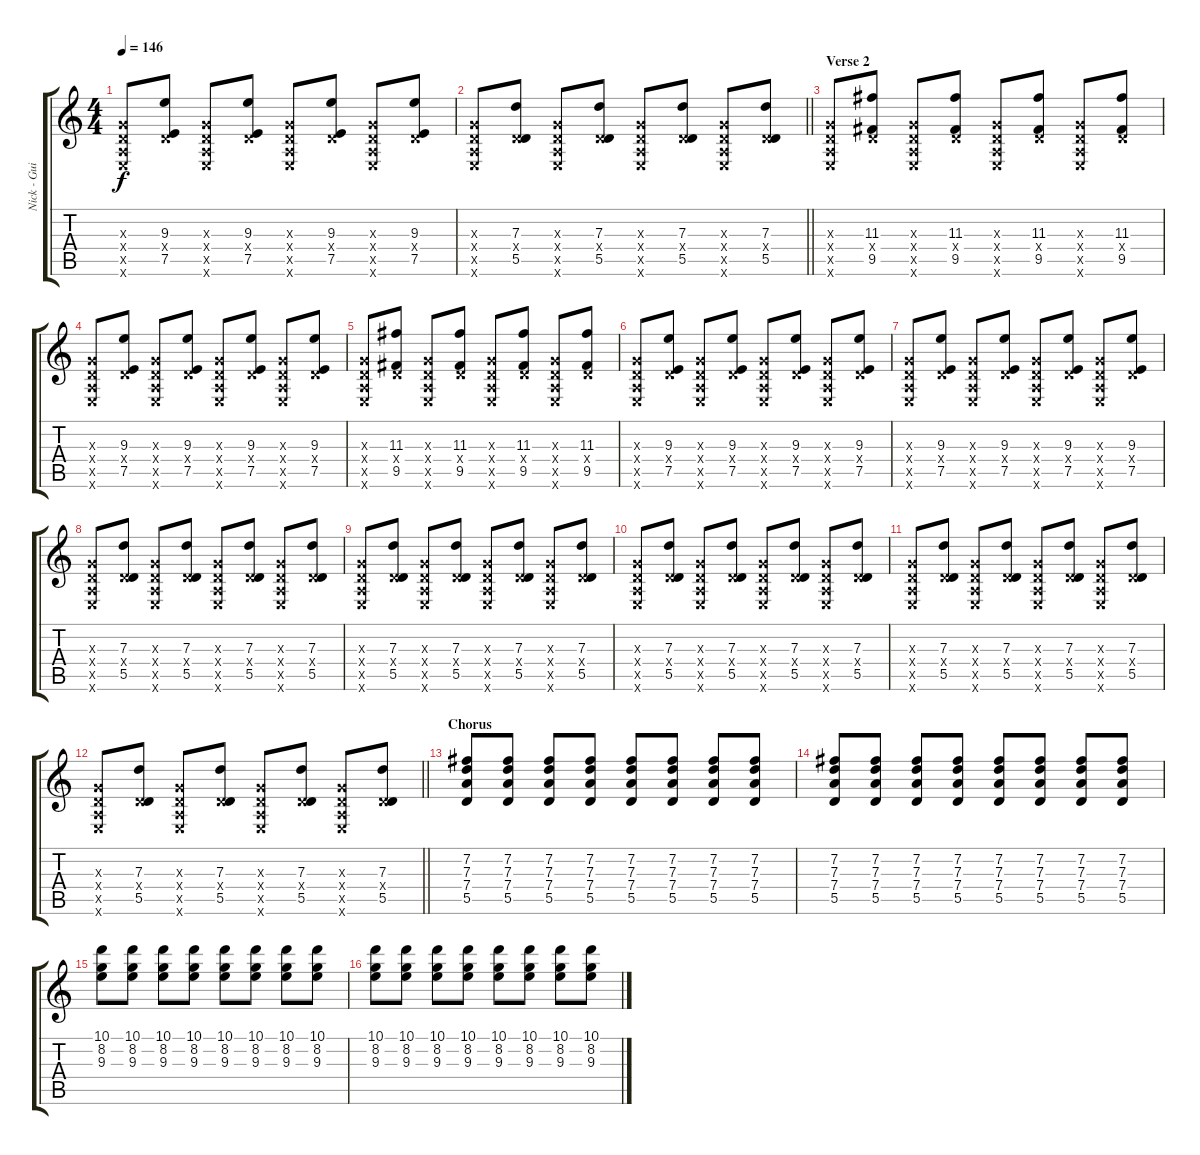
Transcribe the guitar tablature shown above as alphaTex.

\track ("Nick - Guitar RSE" "Nick - Gui") {instrument overdrivenguitar}
\staff {score tabs}
\tuning (E4 B3 G3 D3 A2 E2) {hide}
\ts (4 4)
\tempo 146
\clef g2
\ks c
(0.3{x} 0.4{x} 0.5{x} 0.6{x}).8{dy f} (9.3 0.4{x} 7.5).8 (0.3{x} 0.4{x} 0.5{x} 0.6{x}).8 (9.3 0.4{x} 7.5).8 (0.3{x} 0.4{x} 0.5{x} 0.6{x}).8 (9.3 0.4{x} 7.5).8 (0.3{x} 0.4{x} 0.5{x} 0.6{x}).8 (9.3 0.4{x} 7.5).8 |
\barLineRight lightlight
(0.3{x} 0.4{x} 0.5{x} 0.6{x}).8 (7.3 0.4{x} 5.5).8 (0.3{x} 0.4{x} 0.5{x} 0.6{x}).8 (7.3 0.4{x} 5.5).8 (0.3{x} 0.4{x} 0.5{x} 0.6{x}).8 (7.3 0.4{x} 5.5).8 (0.3{x} 0.4{x} 0.5{x} 0.6{x}).8 (7.3 0.4{x} 5.5).8 |
\section ("" "Verse 2")
(0.3{x} 0.4{x} 0.5{x} 0.6{x}).8 (11.3 0.4{x} 9.5).8 (0.3{x} 0.4{x} 0.5{x} 0.6{x}).8 (11.3 0.4{x} 9.5).8 (0.3{x} 0.4{x} 0.5{x} 0.6{x}).8 (11.3 0.4{x} 9.5).8 (0.3{x} 0.4{x} 0.5{x} 0.6{x}).8 (11.3 0.4{x} 9.5).8 |
(0.3{x} 0.4{x} 0.5{x} 0.6{x}).8 (9.3 0.4{x} 7.5).8 (0.3{x} 0.4{x} 0.5{x} 0.6{x}).8 (9.3 0.4{x} 7.5).8 (0.3{x} 0.4{x} 0.5{x} 0.6{x}).8 (9.3 0.4{x} 7.5).8 (0.3{x} 0.4{x} 0.5{x} 0.6{x}).8 (9.3 0.4{x} 7.5).8 |
(0.3{x} 0.4{x} 0.5{x} 0.6{x}).8 (11.3 0.4{x} 9.5).8 (0.3{x} 0.4{x} 0.5{x} 0.6{x}).8 (11.3 0.4{x} 9.5).8 (0.3{x} 0.4{x} 0.5{x} 0.6{x}).8 (11.3 0.4{x} 9.5).8 (0.3{x} 0.4{x} 0.5{x} 0.6{x}).8 (11.3 0.4{x} 9.5).8 |
(0.3{x} 0.4{x} 0.5{x} 0.6{x}).8 (9.3 0.4{x} 7.5).8 (0.3{x} 0.4{x} 0.5{x} 0.6{x}).8 (9.3 0.4{x} 7.5).8 (0.3{x} 0.4{x} 0.5{x} 0.6{x}).8 (9.3 0.4{x} 7.5).8 (0.3{x} 0.4{x} 0.5{x} 0.6{x}).8 (9.3 0.4{x} 7.5).8 |
(0.3{x} 0.4{x} 0.5{x} 0.6{x}).8 (9.3 0.4{x} 7.5).8 (0.3{x} 0.4{x} 0.5{x} 0.6{x}).8 (9.3 0.4{x} 7.5).8 (0.3{x} 0.4{x} 0.5{x} 0.6{x}).8 (9.3 0.4{x} 7.5).8 (0.3{x} 0.4{x} 0.5{x} 0.6{x}).8 (9.3 0.4{x} 7.5).8 |
(0.3{x} 0.4{x} 0.5{x} 0.6{x}).8 (7.3 0.4{x} 5.5).8 (0.3{x} 0.4{x} 0.5{x} 0.6{x}).8 (7.3 0.4{x} 5.5).8 (0.3{x} 0.4{x} 0.5{x} 0.6{x}).8 (7.3 0.4{x} 5.5).8 (0.3{x} 0.4{x} 0.5{x} 0.6{x}).8 (7.3 0.4{x} 5.5).8 |
(0.3{x} 0.4{x} 0.5{x} 0.6{x}).8 (7.3 0.4{x} 5.5).8 (0.3{x} 0.4{x} 0.5{x} 0.6{x}).8 (7.3 0.4{x} 5.5).8 (0.3{x} 0.4{x} 0.5{x} 0.6{x}).8 (7.3 0.4{x} 5.5).8 (0.3{x} 0.4{x} 0.5{x} 0.6{x}).8 (7.3 0.4{x} 5.5).8 |
(0.3{x} 0.4{x} 0.5{x} 0.6{x}).8 (7.3 0.4{x} 5.5).8 (0.3{x} 0.4{x} 0.5{x} 0.6{x}).8 (7.3 0.4{x} 5.5).8 (0.3{x} 0.4{x} 0.5{x} 0.6{x}).8 (7.3 0.4{x} 5.5).8 (0.3{x} 0.4{x} 0.5{x} 0.6{x}).8 (7.3 0.4{x} 5.5).8 |
(0.3{x} 0.4{x} 0.5{x} 0.6{x}).8 (7.3 0.4{x} 5.5).8 (0.3{x} 0.4{x} 0.5{x} 0.6{x}).8 (7.3 0.4{x} 5.5).8 (0.3{x} 0.4{x} 0.5{x} 0.6{x}).8 (7.3 0.4{x} 5.5).8 (0.3{x} 0.4{x} 0.5{x} 0.6{x}).8 (7.3 0.4{x} 5.5).8 |
\barLineRight lightlight
(0.3{x} 0.4{x} 0.5{x} 0.6{x}).8 (7.3 0.4{x} 5.5).8 (0.3{x} 0.4{x} 0.5{x} 0.6{x}).8 (7.3 0.4{x} 5.5).8 (0.3{x} 0.4{x} 0.5{x} 0.6{x}).8 (7.3 0.4{x} 5.5).8 (0.3{x} 0.4{x} 0.5{x} 0.6{x}).8 (7.3 0.4{x} 5.5).8 |
\section ("" "Chorus")
(7.2 7.3 7.4 5.5).8 (7.2 7.3 7.4 5.5).8 (7.2 7.3 7.4 5.5).8 (7.2 7.3 7.4 5.5).8 (7.2 7.3 7.4 5.5).8 (7.2 7.3 7.4 5.5).8 (7.2 7.3 7.4 5.5).8 (7.2 7.3 7.4 5.5).8 |
(7.2 7.3 7.4 5.5).8 (7.2 7.3 7.4 5.5).8 (7.2 7.3 7.4 5.5).8 (7.2 7.3 7.4 5.5).8 (7.2 7.3 7.4 5.5).8 (7.2 7.3 7.4 5.5).8 (7.2 7.3 7.4 5.5).8 (7.2 7.3 7.4 5.5).8 |
(10.1 8.2 9.3).8 (10.1 8.2 9.3).8 (10.1 8.2 9.3).8 (10.1 8.2 9.3).8 (10.1 8.2 9.3).8 (10.1 8.2 9.3).8 (10.1 8.2 9.3).8 (10.1 8.2 9.3).8 |
(10.1 8.2 9.3).8 (10.1 8.2 9.3).8 (10.1 8.2 9.3).8 (10.1 8.2 9.3).8 (10.1 8.2 9.3).8 (10.1 8.2 9.3).8 (10.1 8.2 9.3).8 (10.1 8.2 9.3).8
